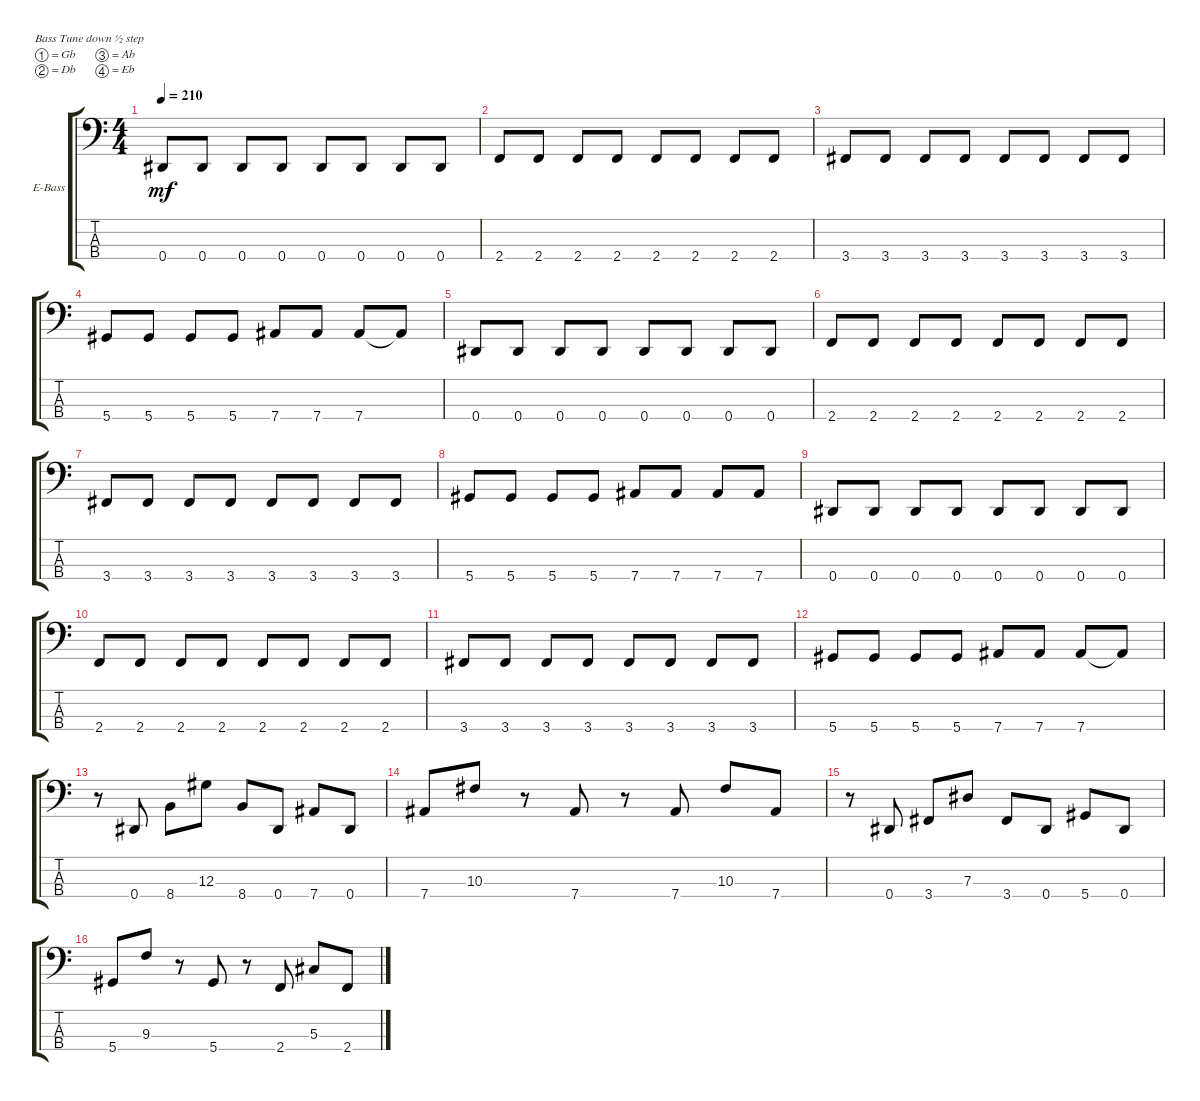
\bracketExtendMode groupsimilarinstruments
\firstSystemTrackNameOrientation horizontal
\otherSystemsTrackNameOrientation horizontal
\track ("Electric Bass" "E-Bass") {instrument electricbassfinger}
\staff {score tabs}
\tuning (Gb2 Db2 Ab1 Eb1)
\ts (4 4)
\tempo 210
\clef f4
\ks c
0.4.8{dy mf} 0.4.8 0.4.8 0.4.8 0.4.8 0.4.8 0.4.8 0.4.8 |
2.4.8 2.4.8 2.4.8 2.4.8 2.4.8 2.4.8 2.4.8 2.4.8 |
3.4.8 3.4.8 3.4.8 3.4.8 3.4.8 3.4.8 3.4.8 3.4.8 |
5.4.8 5.4.8 5.4.8 5.4.8 7.4.8 7.4.8 7.4.8 7.4{t}.8 |
0.4.8 0.4.8 0.4.8 0.4.8 0.4.8 0.4.8 0.4.8 0.4.8 |
2.4.8 2.4.8 2.4.8 2.4.8 2.4.8 2.4.8 2.4.8 2.4.8 |
3.4.8 3.4.8 3.4.8 3.4.8 3.4.8 3.4.8 3.4.8 3.4.8 |
5.4.8 5.4.8 5.4.8 5.4.8 7.4.8 7.4.8 7.4.8 7.4.8 |
0.4.8 0.4.8 0.4.8 0.4.8 0.4.8 0.4.8 0.4.8 0.4.8 |
2.4.8 2.4.8 2.4.8 2.4.8 2.4.8 2.4.8 2.4.8 2.4.8 |
3.4.8 3.4.8 3.4.8 3.4.8 3.4.8 3.4.8 3.4.8 3.4.8 |
5.4.8 5.4.8 5.4.8 5.4.8 7.4.8 7.4.8 7.4.8 7.4{t}.8 |
r.8 0.4.8 8.4.8 12.3.8 8.4.8 0.4.8 7.4.8 0.4.8 |
7.4.8 10.3.8 r.8 7.4.8 r.8 7.4.8 10.3.8 7.4.8 |
r.8 0.4.8 3.4.8 7.3.8 3.4.8 0.4.8 5.4.8 0.4.8 |
5.4.8 9.3.8 r.8 5.4.8 r.8 2.4.8 5.3.8 2.4.8
